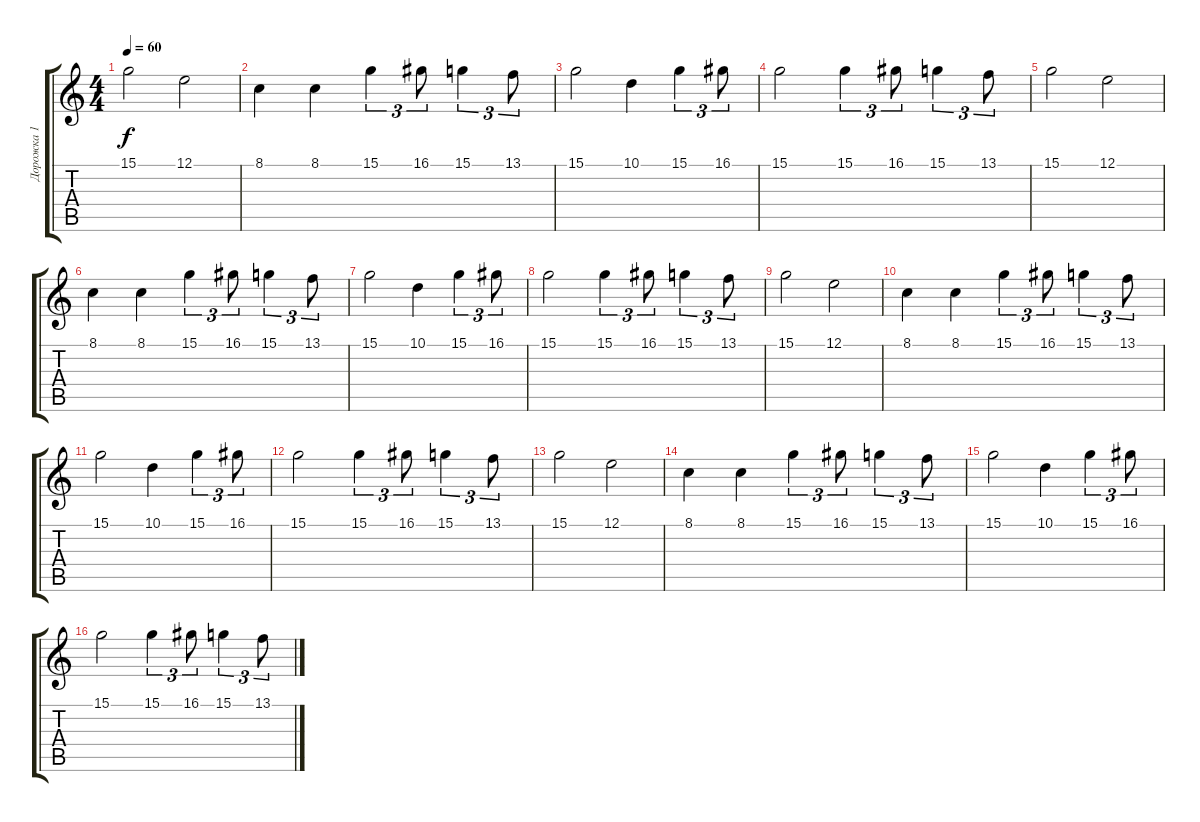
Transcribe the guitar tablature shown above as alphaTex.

\track ("Дорожка 1" "Дорожка 1") {instrument acousticgrandpiano}
\staff {score tabs}
\tuning (E4 B3 G3 D3 A2 D2) {hide}
\ts (4 4)
\tempo 60
\clef g2
\ks c
15.1.2{dy f} 12.1.2 |
8.1.4 8.1.4 15.1.4{tu (3 2)} 16.1.8{tu (3 2)} 15.1.4{tu (3 2)} 13.1.8{tu (3 2)} |
15.1.2 10.1.4 15.1.4{tu (3 2)} 16.1.8{tu (3 2)} |
15.1.2 15.1.4{tu (3 2)} 16.1.8{tu (3 2)} 15.1.4{tu (3 2)} 13.1.8{tu (3 2)} |
15.1.2 12.1.2 |
8.1.4 8.1.4 15.1.4{tu (3 2)} 16.1.8{tu (3 2)} 15.1.4{tu (3 2)} 13.1.8{tu (3 2)} |
15.1.2 10.1.4 15.1.4{tu (3 2)} 16.1.8{tu (3 2)} |
15.1.2 15.1.4{tu (3 2)} 16.1.8{tu (3 2)} 15.1.4{tu (3 2)} 13.1.8{tu (3 2)} |
15.1.2 12.1.2 |
8.1.4 8.1.4 15.1.4{tu (3 2)} 16.1.8{tu (3 2)} 15.1.4{tu (3 2)} 13.1.8{tu (3 2)} |
15.1.2 10.1.4 15.1.4{tu (3 2)} 16.1.8{tu (3 2)} |
15.1.2 15.1.4{tu (3 2)} 16.1.8{tu (3 2)} 15.1.4{tu (3 2)} 13.1.8{tu (3 2)} |
15.1.2 12.1.2 |
8.1.4 8.1.4 15.1.4{tu (3 2)} 16.1.8{tu (3 2)} 15.1.4{tu (3 2)} 13.1.8{tu (3 2)} |
15.1.2 10.1.4 15.1.4{tu (3 2)} 16.1.8{tu (3 2)} |
15.1.2 15.1.4{tu (3 2)} 16.1.8{tu (3 2)} 15.1.4{tu (3 2)} 13.1.8{tu (3 2)}
